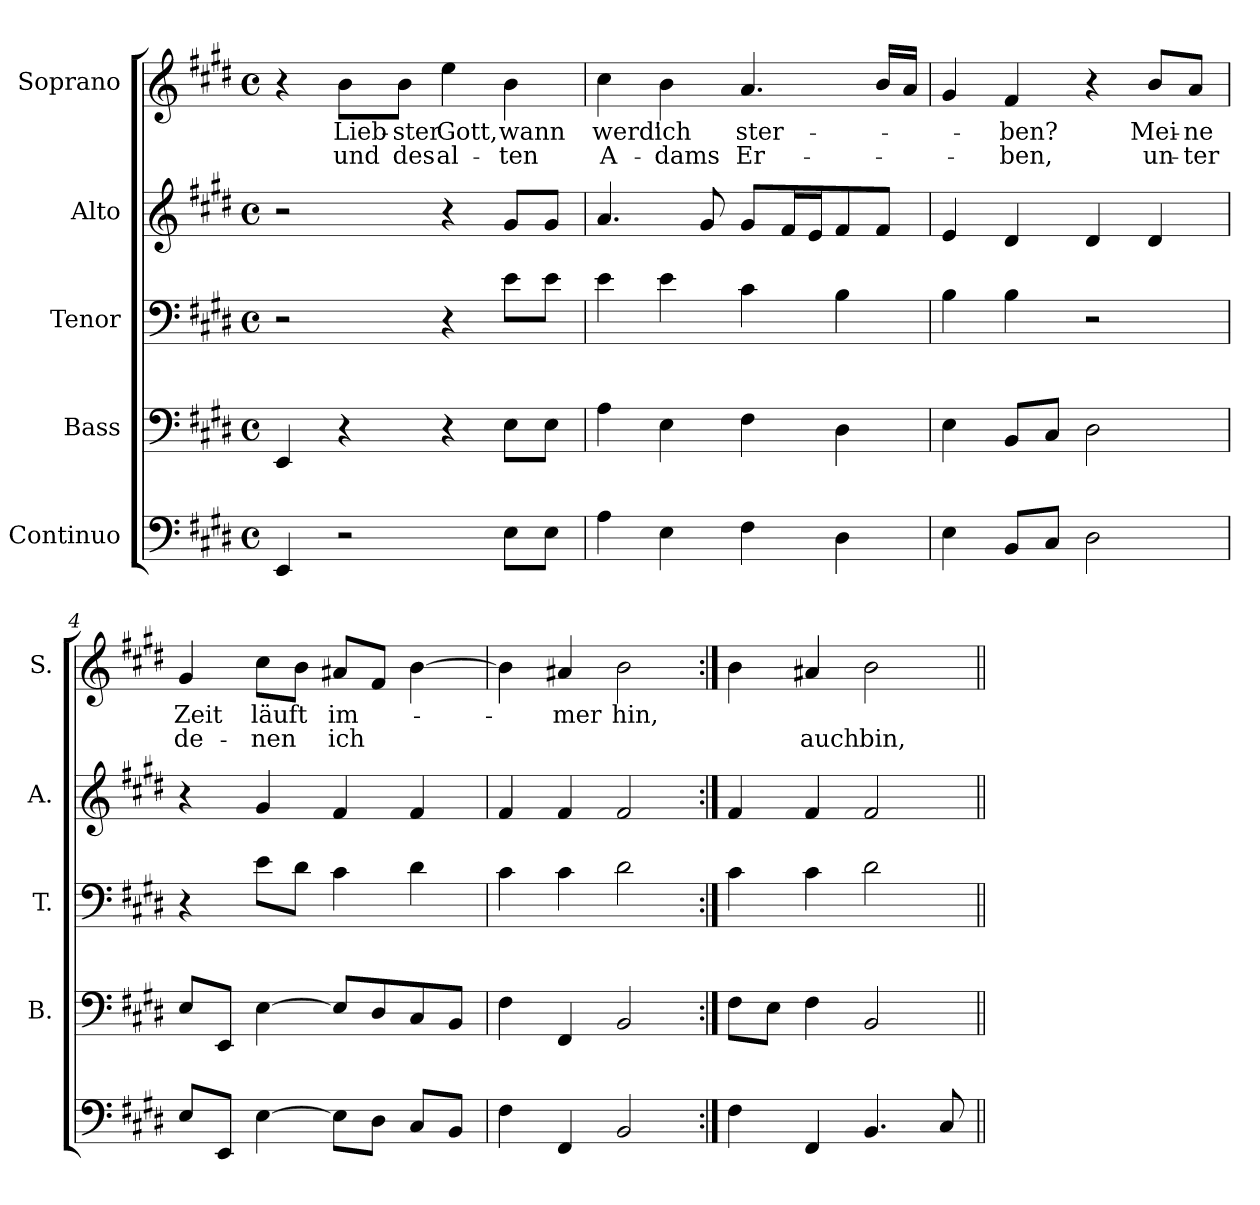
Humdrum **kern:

**kern	**kern	**kern	**kern	**kern	**text	**text
*part5	*part4	*part3	*part2	*part1	*part1	*part1
*staff5	*staff4	*staff3	*staff2	*staff1	*staff1	*staff1
*I"Continuo	*I"Bass	*I"Tenor	*I"Alto	*I"Soprano	*	*
*	*I'B.	*I'T.	*I'A.	*I'S.	*	*
*clefF4	*clefF4	*clefF4	*clefG2	*clefG2	*	*
*k[f#c#g#d#]	*k[f#c#g#d#]	*k[f#c#g#d#]	*k[f#c#g#d#]	*k[f#c#g#d#]	*	*
*E:	*E:	*E:	*E:	*E:	*	*
*M4/4	*M4/4	*M4/4	*M4/4	*M4/4	*	*
*met(c)	*met(c)	*met(c)	*met(c)	*met(c)	*	*
=1	=1	=1	=1	=1	=1	=1
4EE/	4EE/	2r	2r	4r	.	.
2r	4r	.	.	8b\L	Lieb-	und
.	.	.	.	8b\J	-ster	des
.	4r	4r	4r	4ee\	Gott,	al-
8E\L	8E\L	8e\L	8g#/L	4b\	wann	-ten
8E\J	8E\J	8e\J	8g#/J	.	.	.
=2	=2	=2	=2	=2	=2	=2
4A\	4A\	4e\	4.a/	4cc#\	werd'	A-
4E\	4E\	4e\	.	4b\	ich	-dams
.	.	.	8g#/	.	.	.
4F#\	4F#\	4c#\	8g#/L	4.a/	ster-	Er-
.	.	.	16f#/L	.	.	.
.	.	.	16e/J	.	.	.
4D#\	4D#\	4B\	8f#/	.	.	.
.	.	.	8f#/J	16b/LL	.	.
.	.	.	.	16a/JJ	.	.
=3	=3	=3	=3	=3	=3	=3
4E\	4E\	4B\	4e/	4g#/	.	.
8BB/L	8BB/L	4B\	4d#/	4f#/	-ben?	-ben,
8C#/J	8C#/J	.	.	.	.	.
2D#\	2D#\	2r	4d#/	4r	.	.
.	.	.	4d#/	8b/L	Mei-	un-
.	.	.	.	8a/J	-ne	-ter
=4	=4	=4	=4	=4	=4	=4
8E/L	8E/L	4r	4r	4g#/	Zeit	de-
8EE/J	8EE/J	.	.	.	.	.
[4E\	[4E\	8e\L	4g#/	8cc#\L	läuft	-nen
.	.	8d#\J	.	8b\J	.	.
8E\L]	8E/L]	4c#\	4f#/	8a#X/L	im-	ich
8D#\J	8D#/	.	.	8f#/J	.	.
8C#/L	8C#/	4d#\	4f#/	[4b\	.	.
8BB/J	8BB/J	.	.	.	.	.
=5	=5	=5	=5	=5	=5	=5
4F#\	4F#\	4c#\	4f#/	4b\]	.	.
4FF#/	4FF#/	4c#\	4f#/	4a#X/	-mer	.
2BB/	2BB/	2d#\	2f#/	2b\	hin,	.
!!LO:PB:g=z
=6:|!	=6:|!	=6:|!	=6:|!	=6:|!	=6:|!	=6:|!
4F#\	8F#\L	4c#\	4f#/	4b\	.	.
.	8E\J	.	.	.	.	.
4FF#/	4F#\	4c#\	4f#/	4a#X/	.	auch
4.BB/	2BB/	2d#\	2f#/	2b\	.	bin,
8C#/	.	.	.	.	.	.
=||	=||	=||	=||	=||	=||	=||
*-	*-	*-	*-	*-	*-	*-
